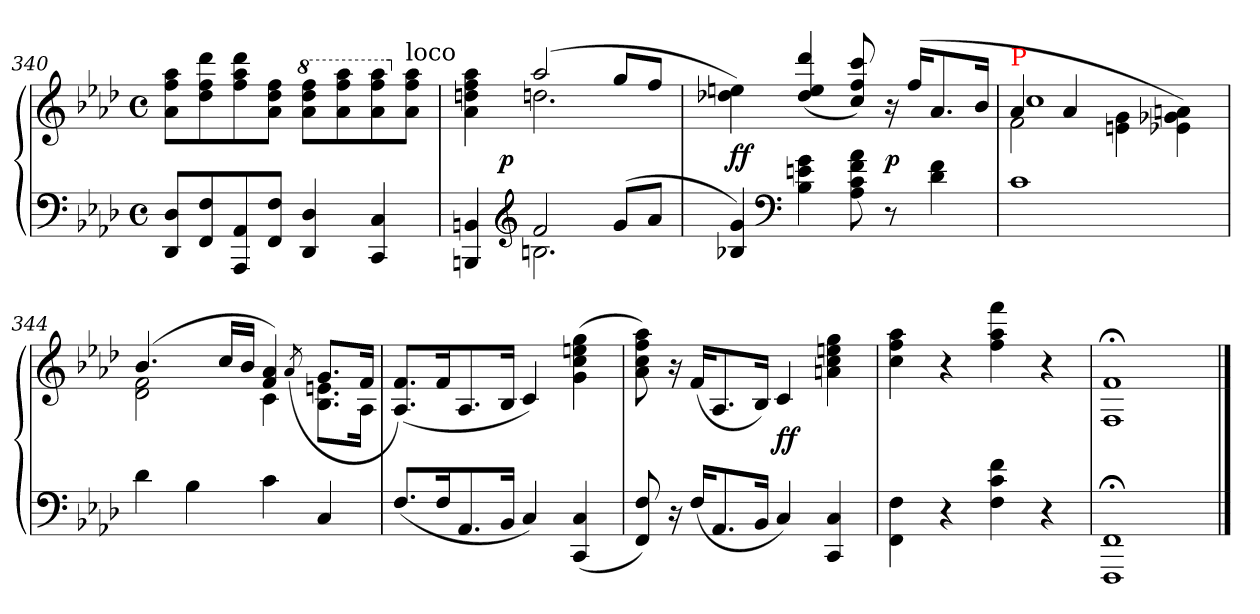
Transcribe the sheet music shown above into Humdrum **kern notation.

**kern	**kern	**dynam
*part1	*part1	*part1
*staff2	*staff1	*staff1/2
*clefF4	*clefG2	*
*k[b-e-a-d-]	*k[b-e-a-d-]	*
*f:	*f:	*
*M4/4	*M4/4	*
*met(c)	*met(c)	*
=340	=340	=340
8D-! 8DD-!L	8aa-!\ 8ff!\ 8a-!\L	.
8F! 8FF!	8ddd-! 8ff! 8dd-!	.
8AA-! 8AAA-!	8ddd-! 8aa-! 8ff!	.
8F! 8FF!J	8ff! 8dd-! 8a-!J	.
*	*8va	*
4D-! 4DD-!	8fff!\ 8ddd-!\ 8aa-!\L	.
.	8aaa-! 8fff! 8aa-!	.
4C! 4CC!	8aaa-! 8fff! 8aa-!	.
*	*X8va	*
!	!LO:TX:a:t=loco	!
.	8aa-! 8ff! 8a-!J	.
=341	=341	=341
*^	*^	*
*	*	*	*^	*
4BBn! 4BBBn!	4ryy	4aa-! 4ff! 4ddn! 4a-!	4ryy	8ryy	.
.	.	.	.	2..ryy	p
*clefG2	*	*	*	*	*
2f!	2.Bn!	(>2aa-!	2.ddn!	.	.
(<8g!L	.	8gg!L	.	.	.
8a-!J	.	8ff!J	.	.	.
*v	*v	*	*	*	*
*	*v	*v	*v	*
=342	=342	=342
4g! 4B-X!)	4een! 4dd-X!)	ff
*clefF4	*	*
4g!\ 4en!\ 4B-!\	(>4ddd-!/ 4ee!/ 4dd-!/	.
8a-!\ 8f!\ 8c!\ 8A-!\	8ccc!/ 8ff!/ 8cc!/)	.
8r	16r	p
.	(>16ff!KL	.
4f!\ 4d-!\	8.a-!/	.
.	16b-!/Jk	.
=343	=343	=343
*	*^	*
*	*	*^	*
!	!LO:TX:a:color=red:t=P	!	!	!
1c!	4a-!	2f!	1cc!	.
.	4a-!	.	.	.
.	4g!\ 4en!\	2ryy	.	.
.	4an!\ 4g-X!\ 4e-X!\)	.	.	.
*	*	*v	*v	*
=344	=344	=344	=344
4d-!	(>4.b-!	2f! 2d-!	.
4B-!	.	.	.
.	16cc!LL	.	.
.	16b-!JJ	.	.
4c!	4a-! 4f!)	4c!	.
.	(>8qa-!/	.	.
4C!	8.g!L	8.en!\ 8.B-!\L	.
.	16f!Jk	16A-!\Jk	.
*	*v	*v	*
=345	=345	=345
(<8.F!L	(<8.f! 8.A-!L)	.
16F!k	16f!k	.
8.AA-!	8.A-!	.
16BB-!Jk	16B-!Jk	.
4C!)	4c!)	.
(<4C! 4CC!	(>4gg! 4een! 4cc! 4g!	.
=346	=346	=346
8F! 8FF!)	8aa-! 8ff! 8cc! 8a-!)	.
16r	16r	.
(<16F!KL	(<16f!KL	.
8.AA-!	8.A-!	.
16BB-!Jk	16B-!Jk)	.
4C!)	4c!	ff
4C! 4CC!	4gg! 4een! 4cc! 4an!	.
=347	=347	=347
4F!\ 4FF!\	4aa-! 4ff! 4cc!	.
4r	4r	.
4f! 4c! 4F!	4fff! 4aa-! 4ff!	.
4r	4r	.
=348	=348	=348
1FF!;\ 1FFF!;\	1f!;</ 1F!;</	.
==	==	==
*-	*-	*-
